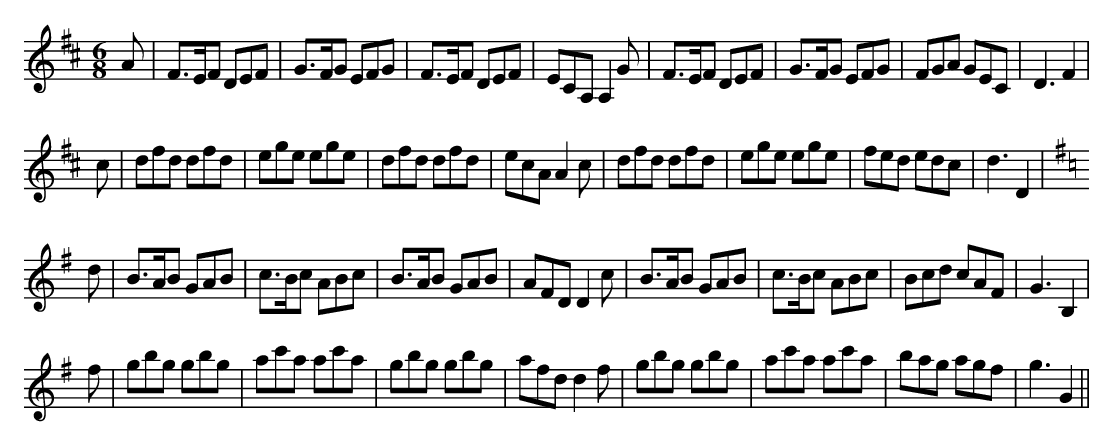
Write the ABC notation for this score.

X:1
Q:180
K:D
M:6/8
L:1/16
A2|F3EF2 D2E2F2|G3FG2 E2F2G2|F3EF2 D2E2F2|E2C2A,2 A,4G2|F3EF2 D2E2F2|G3FG2 E2F2G2|F2G2A2 G2E2C2|D6f,4|
c2|d2f2d2 d2f2d2|e2g2e2 e2g2e2|d2f2d2 d2f2d2|e2c2A2 A4c2|d2f2d2 d2f2d2|e2g2e2 e2g2e2|f2e2d2 e2d2c2|d6D4|
K:G
d2|B3AB2 G2A2B2|c3Bc2 A2B2c2|B3AB2 G2A2B2|A2F2D2 D4c2|B3AB2 G2A2B2|c3Bc2 A2B2c2|B2c2d2 c2A2F2|G6B,4|
f2|g2b2g2 g2b2g2|a2c'2a2 a2c'2a2|g2b2g2 g2b2g2|a2f2d2 d4f2|g2b2g2 g2b2g2|a2c'2a2 a2c'2a2|b2a2g2 a2g2f2|g6G4||
